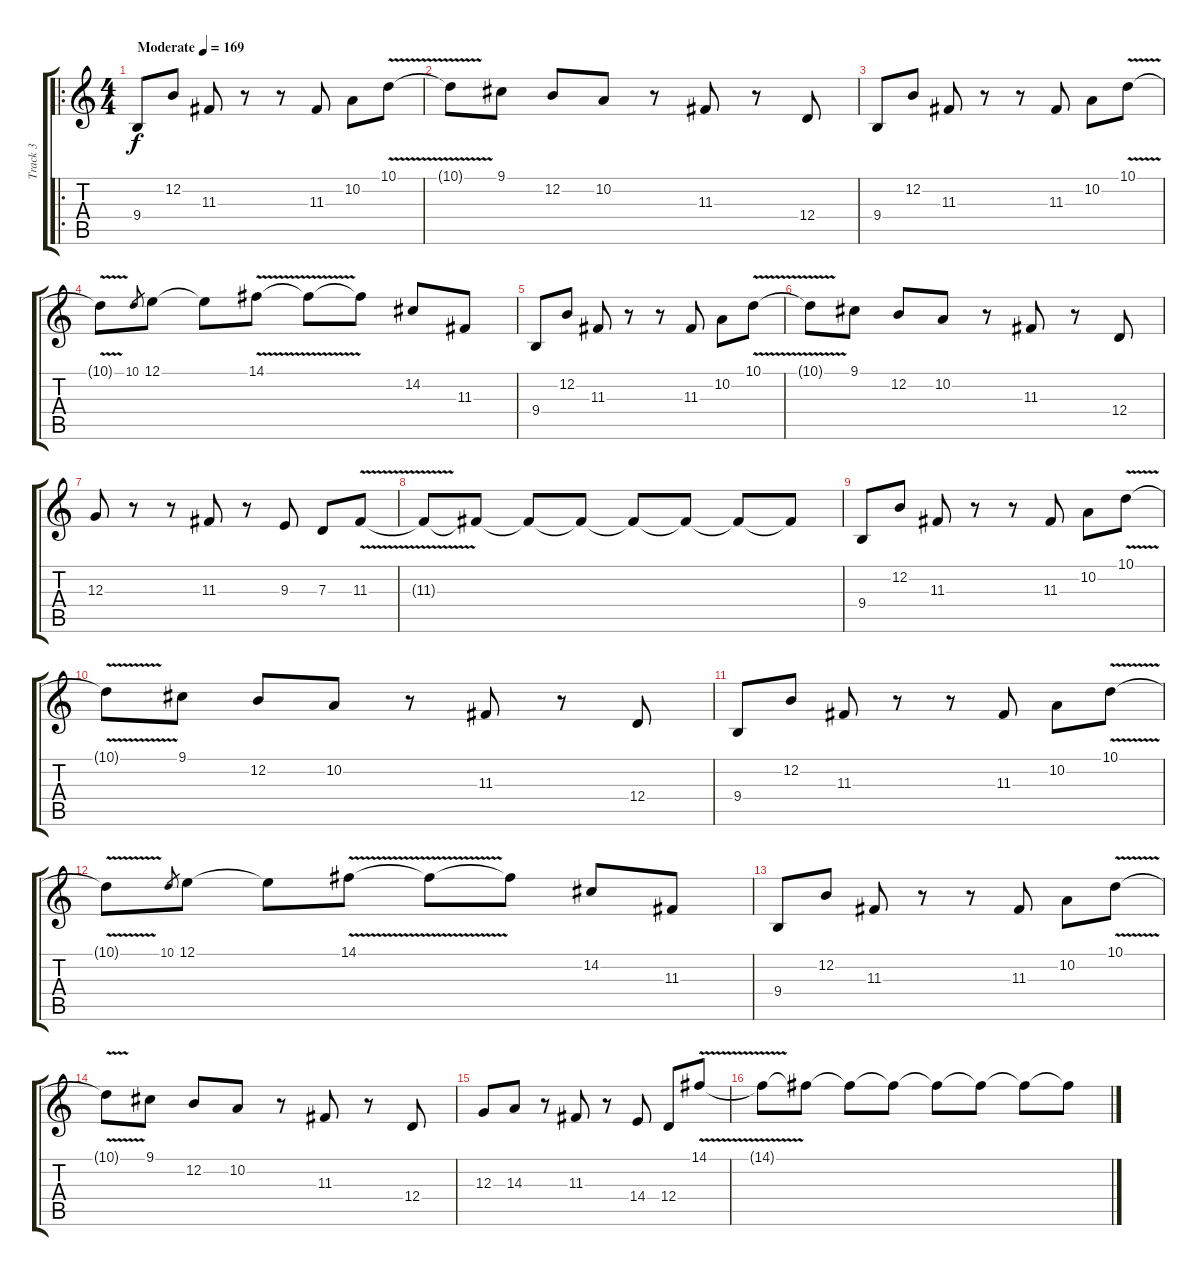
\track ("Track 3" "Track 3") {instrument lead5charang bank 255}
\staff {score tabs}
\tuning (E4 B3 G3 D3 A2 E2) {hide}
\ro
\ts (4 4)
\tempo (169 "Moderate")
\clef g2
\ks c
9.4.8{dy f instrument lead5charang} 12.2.8 11.3.8 r.8 r.8 11.3.8 10.2.8 10.1{v}.8 |
10.1{t}.8 9.1.8 12.2.8 10.2.8 r.8 11.3.8 r.8 12.4.8 |
9.4.8 12.2.8 11.3.8 r.8 r.8 11.3.8 10.2.8 10.1{v}.8 |
10.1{t}.8 10.1.8{gr} 12.1.8 12.1{t}.8 14.1{v}.8 14.1{t}.8 14.1{t}.8 14.2.8 11.3.8 |
9.4.8 12.2.8 11.3.8 r.8 r.8 11.3.8 10.2.8 10.1{v}.8 |
10.1{t}.8 9.1.8 12.2.8 10.2.8 r.8 11.3.8 r.8 12.4.8 |
12.3.8 r.8 r.8 11.3.8 r.8 9.3.8 7.3.8 11.3{v}.8 |
11.3{t}.8 11.3{t}.8 11.3{t}.8 11.3{t}.8 11.3{t}.8 11.3{t}.8 11.3{t}.8 11.3{t}.8 |
9.4.8 12.2.8 11.3.8 r.8 r.8 11.3.8 10.2.8 10.1{v}.8 |
10.1{t}.8 9.1.8 12.2.8 10.2.8 r.8 11.3.8 r.8 12.4.8 |
9.4.8 12.2.8 11.3.8 r.8 r.8 11.3.8 10.2.8 10.1{v}.8 |
10.1{t}.8 10.1.8{gr} 12.1.8 12.1{t}.8 14.1{v}.8 14.1{t}.8 14.1{t}.8 14.2.8 11.3.8 |
9.4.8 12.2.8 11.3.8 r.8 r.8 11.3.8 10.2.8 10.1{v}.8 |
10.1{t}.8 9.1.8 12.2.8 10.2.8 r.8 11.3.8 r.8 12.4.8 |
12.3.8 14.3.8 r.8 11.3.8 r.8 14.4.8 12.4.8 14.1{v}.8 |
14.1{t}.8 14.1{t}.8 14.1{t}.8 14.1{t}.8 14.1{t}.8 14.1{t}.8 14.1{t}.8 14.1{t}.8
